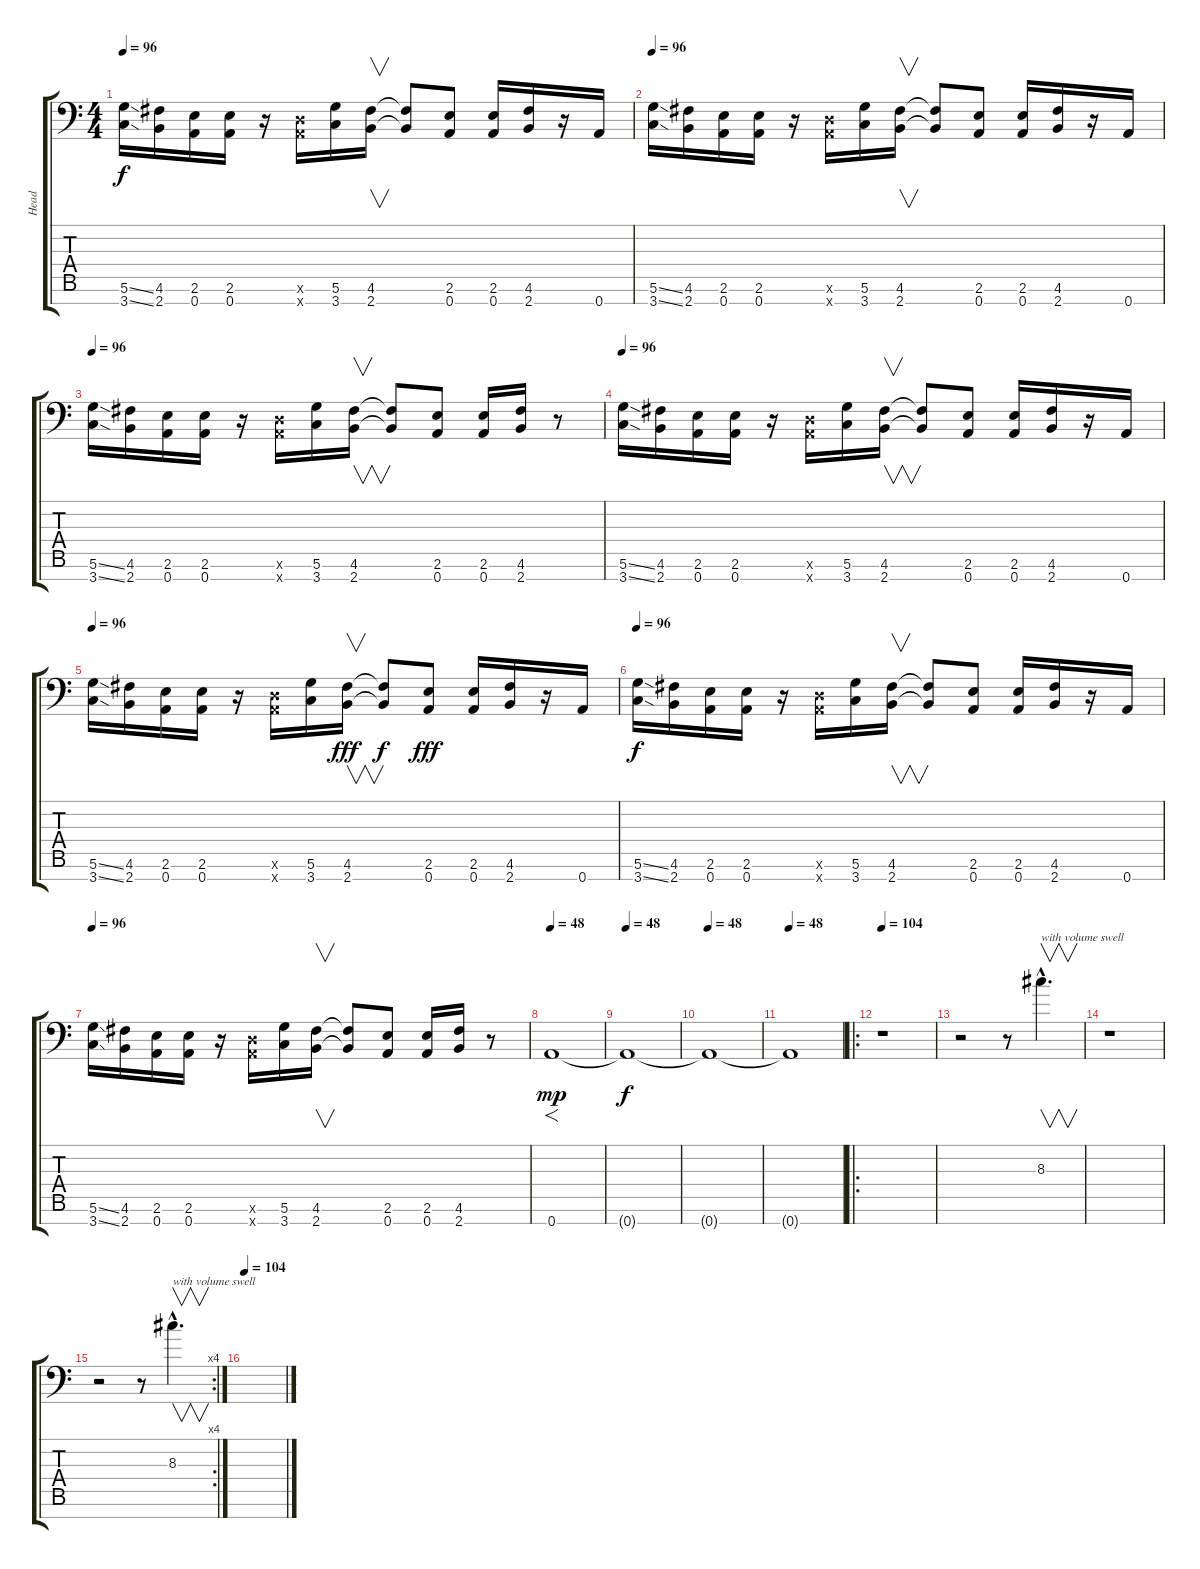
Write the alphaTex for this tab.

\track ("Head" "Head") {instrument distortionguitar}
\staff {score tabs}
\tuning (D4 A3 F3 C3 G2 D2 A1) {hide}
\ts (4 4)
\tempo 96
\clef f4
\ks c
(5.6{ss} 3.7{ss}).16{dy f instrument distortionguitar} (4.6 2.7).16 (2.6 0.7).16 (2.6 0.7).16 r.16 (0.6{x} 0.7{x}).16 (5.6 3.7).16 (4.6 2.7).16{v} (4.6{t} 2.7{t}).8 (2.6 0.7).8 (2.6 0.7).16 (4.6 2.7).16 r.16 0.7.16 |
\tempo 96
(5.6{ss} 3.7{ss}).16{instrument distortionguitar} (4.6 2.7).16 (2.6 0.7).16 (2.6 0.7).16 r.16 (0.6{x} 0.7{x}).16 (5.6 3.7).16 (4.6 2.7).16{v} (4.6{t} 2.7{t}).8 (2.6 0.7).8 (2.6 0.7).16 (4.6 2.7).16 r.16 0.7.16 |
\tempo 96
(5.6{ss} 3.7{ss}).16{instrument distortionguitar} (4.6 2.7).16 (2.6 0.7).16 (2.6 0.7).16 r.16 (0.6{x} 0.7{x}).16 (5.6 3.7).16 (4.6 2.7).16{v} (4.6{t} 2.7{t}).8 (2.6 0.7).8 (2.6 0.7).16 (4.6 2.7).16 r.8 |
\tempo 96
(5.6{ss} 3.7{ss}).16{instrument distortionguitar} (4.6 2.7).16 (2.6 0.7).16 (2.6 0.7).16 r.16 (0.6{x} 0.7{x}).16 (5.6 3.7).16 (4.6 2.7).16{v} (4.6{t} 2.7{t}).8 (2.6 0.7).8 (2.6 0.7).16 (4.6 2.7).16 r.16 0.7.16 |
\tempo 96
(5.6{ss} 3.7{ss}).16{instrument distortionguitar} (4.6 2.7).16 (2.6 0.7).16 (2.6 0.7).16 r.16 (0.6{x} 0.7{x}).16 (5.6 3.7).16 (4.6 2.7).16{v dy fff} (4.6{t} 2.7{t}).8{dy f} (2.6 0.7).8{dy fff} (2.6 0.7).16 (4.6 2.7).16 r.16 0.7.16 |
\tempo 96
(5.6{ss} 3.7{ss}).16{dy f instrument distortionguitar} (4.6 2.7).16 (2.6 0.7).16 (2.6 0.7).16 r.16 (0.6{x} 0.7{x}).16 (5.6 3.7).16 (4.6 2.7).16{v} (4.6{t} 2.7{t}).8 (2.6 0.7).8 (2.6 0.7).16 (4.6 2.7).16 r.16 0.7.16 |
\tempo 96
(5.6{ss} 3.7{ss}).16{instrument distortionguitar} (4.6 2.7).16 (2.6 0.7).16 (2.6 0.7).16 r.16 (0.6{x} 0.7{x}).16 (5.6 3.7).16 (4.6 2.7).16{v} (4.6{t} 2.7{t}).8 (2.6 0.7).8 (2.6 0.7).16 (4.6 2.7).16 r.8 |
\tempo 48
0.7.1{f dy mp instrument lead2sawtooth} |
\tempo 48
0.7{t}.1{dy f} |
\tempo 48
0.7{t}.1 |
\tempo 48
0.7{t}.1 |
\ro
\tempo 104
r.1{instrument fx6goblins} |
r.2 r.8 8.3{hac}.4{v d txt "with volume swell"} |
r.1{instrument fx6goblins} |
\rc 4
r.2 r.8 8.3{hac}.4{v d txt "with volume swell"} |
\tempo 104
